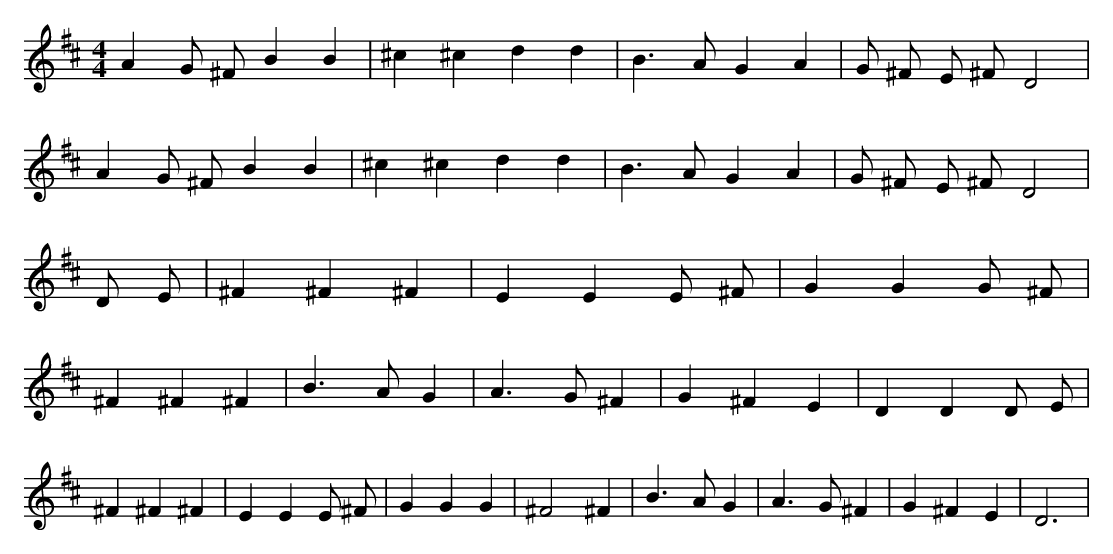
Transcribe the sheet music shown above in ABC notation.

X:1
M:4/4
L:1/8
K:D
A2 G ^F B2 B2 | ^c2 ^c2 d2 d2 | B3 A G2 A2 | G ^F E ^F D4 | A2 G ^F B2 B2 | ^c2 ^c2 d2 d2 | B3 A G2 A2 | G ^F E ^F D4 | D E | ^F2 ^F2 ^F2 | E2 E2 E ^F | G2 G2 G ^F | ^F2 ^F2 ^F2 | B3 A G2 | A3 G ^F2 | G2 ^F2 E2 | D2 D2 D E | ^F2 ^F2 ^F2 | E2 E2 E ^F | G2 G2 G2 | ^F4 ^F2 | B3 A G2 | A3 G ^F2 | G2 ^F2 E2 | D6 |
